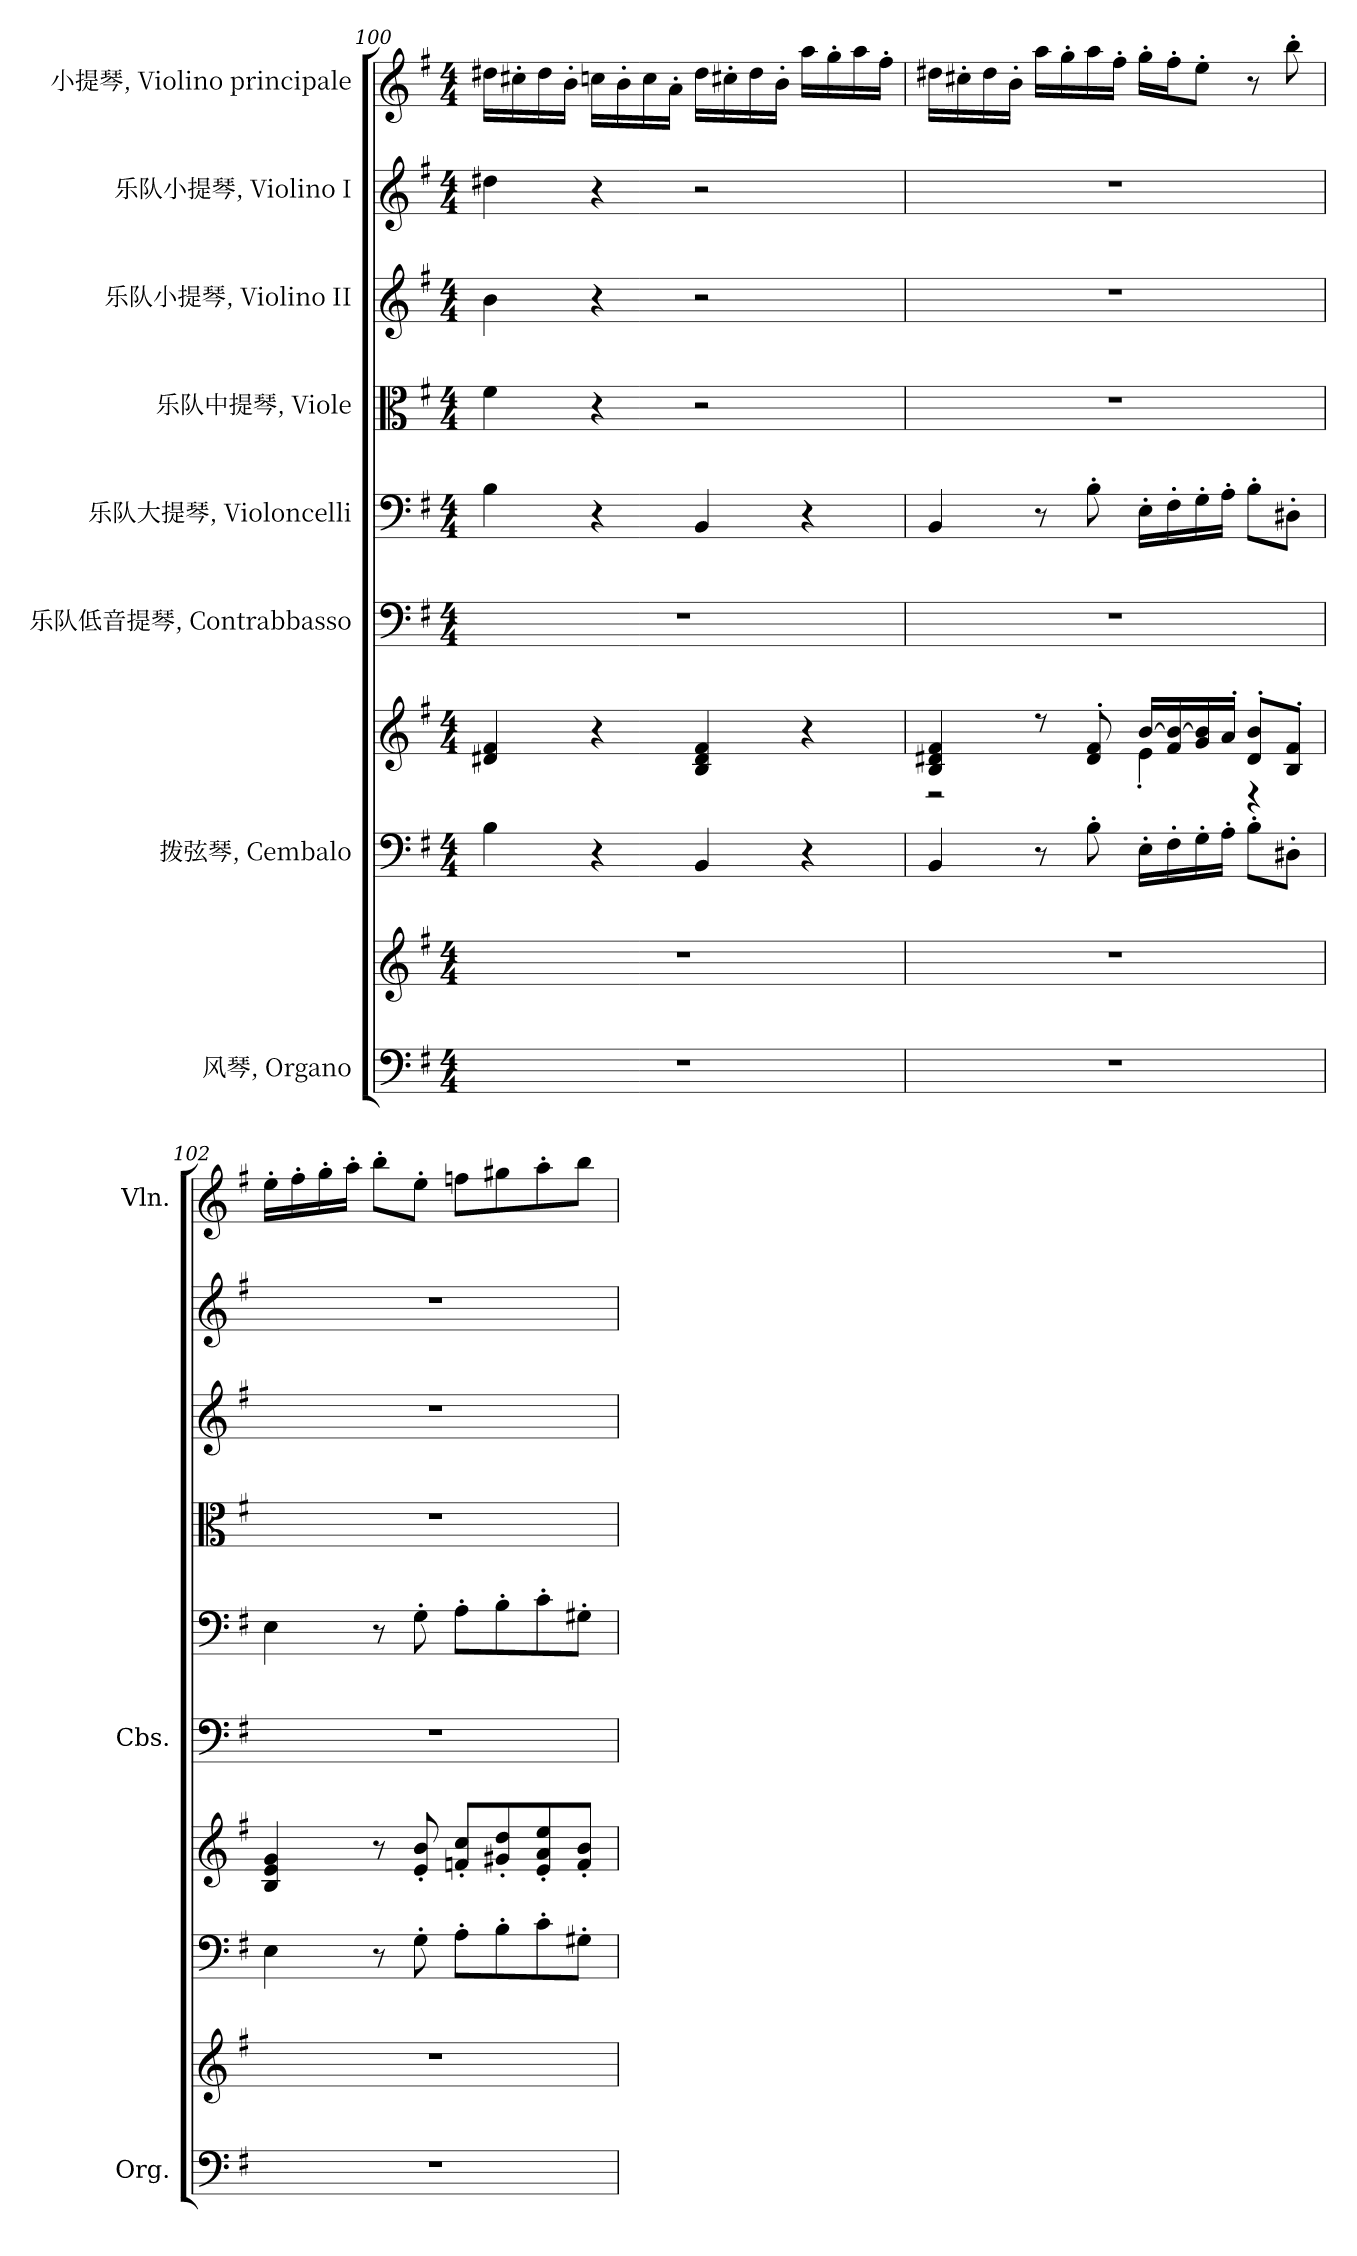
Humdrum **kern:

**kern	**kern	**kern	**kern	**kern	**kern	**kern	**kern	**kern	**kern
*part8	*part8	*part7	*part7	*part6	*part5	*part4	*part3	*part2	*part1
*staff10	*staff9	*staff8	*staff7	*staff6	*staff5	*staff4	*staff3	*staff2	*staff1
*I"风琴, Organo	*	*I"拨弦琴, Cembalo	*	*I"乐队低音提琴, Contrabbasso	*I"乐队大提琴, Violoncelli	*I"乐队中提琴, Viole	*I"乐队小提琴, Violino II	*I"乐队小提琴, Violino I	*I"小提琴, Violino principale
*I'Org.	*	*	*	*I'Cbs.	*	*	*	*	*I'Vln.
!!LO:PB:g=z
*clefF4	*clefG2	*clefF4	*clefG2	*clefF4	*clefF4	*clefC3	*clefG2	*clefG2	*clefG2
*	*	*	*	*ITrd7c12	*	*	*	*	*
*k[f#]	*k[f#]	*k[f#]	*k[f#]	*k[f#]	*k[f#]	*k[f#]	*k[f#]	*k[f#]	*k[f#]
*M4/4	*M4/4	*M4/4	*M4/4	*M4/4	*M4/4	*M4/4	*M4/4	*M4/4	*M4/4
=100	=100	=100	=100	=100	=100	=100	=100	=100	=100
1r	1r	4B\	4d#X/ 4f#/	1r	4B\	4f#\	4b\	4dd#X\	16dd#X\LL
.	.	.	.	.	.	.	.	.	16cc#X'\
.	.	.	.	.	.	.	.	.	16dd#\
.	.	.	.	.	.	.	.	.	16b'\JJ
.	.	4r	4r	.	4r	4r	4r	4r	16ccn\LL
.	.	.	.	.	.	.	.	.	16b'\
.	.	.	.	.	.	.	.	.	16cc\
.	.	.	.	.	.	.	.	.	16a'\JJ
.	.	4BB/	4B/ 4d#/ 4f#/	.	4BB/	2r	2r	2r	16dd#\LL
.	.	.	.	.	.	.	.	.	16cc#X'\
.	.	.	.	.	.	.	.	.	16dd#\
.	.	.	.	.	.	.	.	.	16b'\JJ
.	.	4r	4r	.	4r	.	.	.	16aa\LL
.	.	.	.	.	.	.	.	.	16gg'\
.	.	.	.	.	.	.	.	.	16aa\
.	.	.	.	.	.	.	.	.	16ff#'\JJ
=101	=101	=101	=101	=101	=101	=101	=101	=101	=101
*	*	*	*^	*	*	*	*	*	*
1r	1r	4BB/	4B/ 4d#X/ 4f#/	2r	1r	4BB/	1r	1r	1r	16dd#X\LL
.	.	.	.	.	.	.	.	.	.	16cc#X'\
.	.	.	.	.	.	.	.	.	.	16dd#\
.	.	.	.	.	.	.	.	.	.	16b'\JJ
.	.	8r	8r	.	.	8r	.	.	.	16aa\LL
.	.	.	.	.	.	.	.	.	.	16gg'\
.	.	8B'\	8d#/' 8f#/'	.	.	8B'\	.	.	.	16aa\
.	.	.	.	.	.	.	.	.	.	16ff#'\JJ
.	.	16E'\LL	[16b/LL	4e'\	.	16E'\LL	.	.	.	16gg'\LL
.	.	16F#'\	16f#/ 16b/_	.	.	16F#'\	.	.	.	16ff#'\J
.	.	16G'\	16g/ 16b/]	.	.	16G'\	.	.	.	8ee'\J
.	.	16A'\JJ	16a'/JJ	.	.	16A'\JJ	.	.	.	.
.	.	8B'\L	8d#/' 8b/'L	4r	.	8B'\L	.	.	.	8r
.	.	8D#X'\J	8B/' 8f#/'J	.	.	8D#X'\J	.	.	.	8bb'\
*	*	*	*v	*v	*	*	*	*	*	*
!!LO:PB:g=z
=102	=102	=102	=102	=102	=102	=102	=102	=102	=102
1r	1r	4E\	4B/ 4e/ 4g/	1r	4E\	1r	1r	1r	16ee'\LL
.	.	.	.	.	.	.	.	.	16ff#'\
.	.	.	.	.	.	.	.	.	16gg'\
.	.	.	.	.	.	.	.	.	16aa'\JJ
.	.	8r	8r	.	8r	.	.	.	8bb'\L
.	.	8G'\	8e/' 8b/'	.	8G'\	.	.	.	8ee'\J
.	.	8A'\L	8fn/' 8cc/'L	.	8A'\L	.	.	.	8ffn\L
.	.	8B'\	8g#X/' 8dd/'	.	8B'\	.	.	.	8gg#X\
.	.	8c'\	8e/' 8a/' 8ee/'	.	8c'\	.	.	.	8aa'\
.	.	8G#X'\J	8f/' 8b/'J	.	8G#X'\J	.	.	.	8bb\J
=	=	=	=	=	=	=	=	=	=
*-	*-	*-	*-	*-	*-	*-	*-	*-	*-
